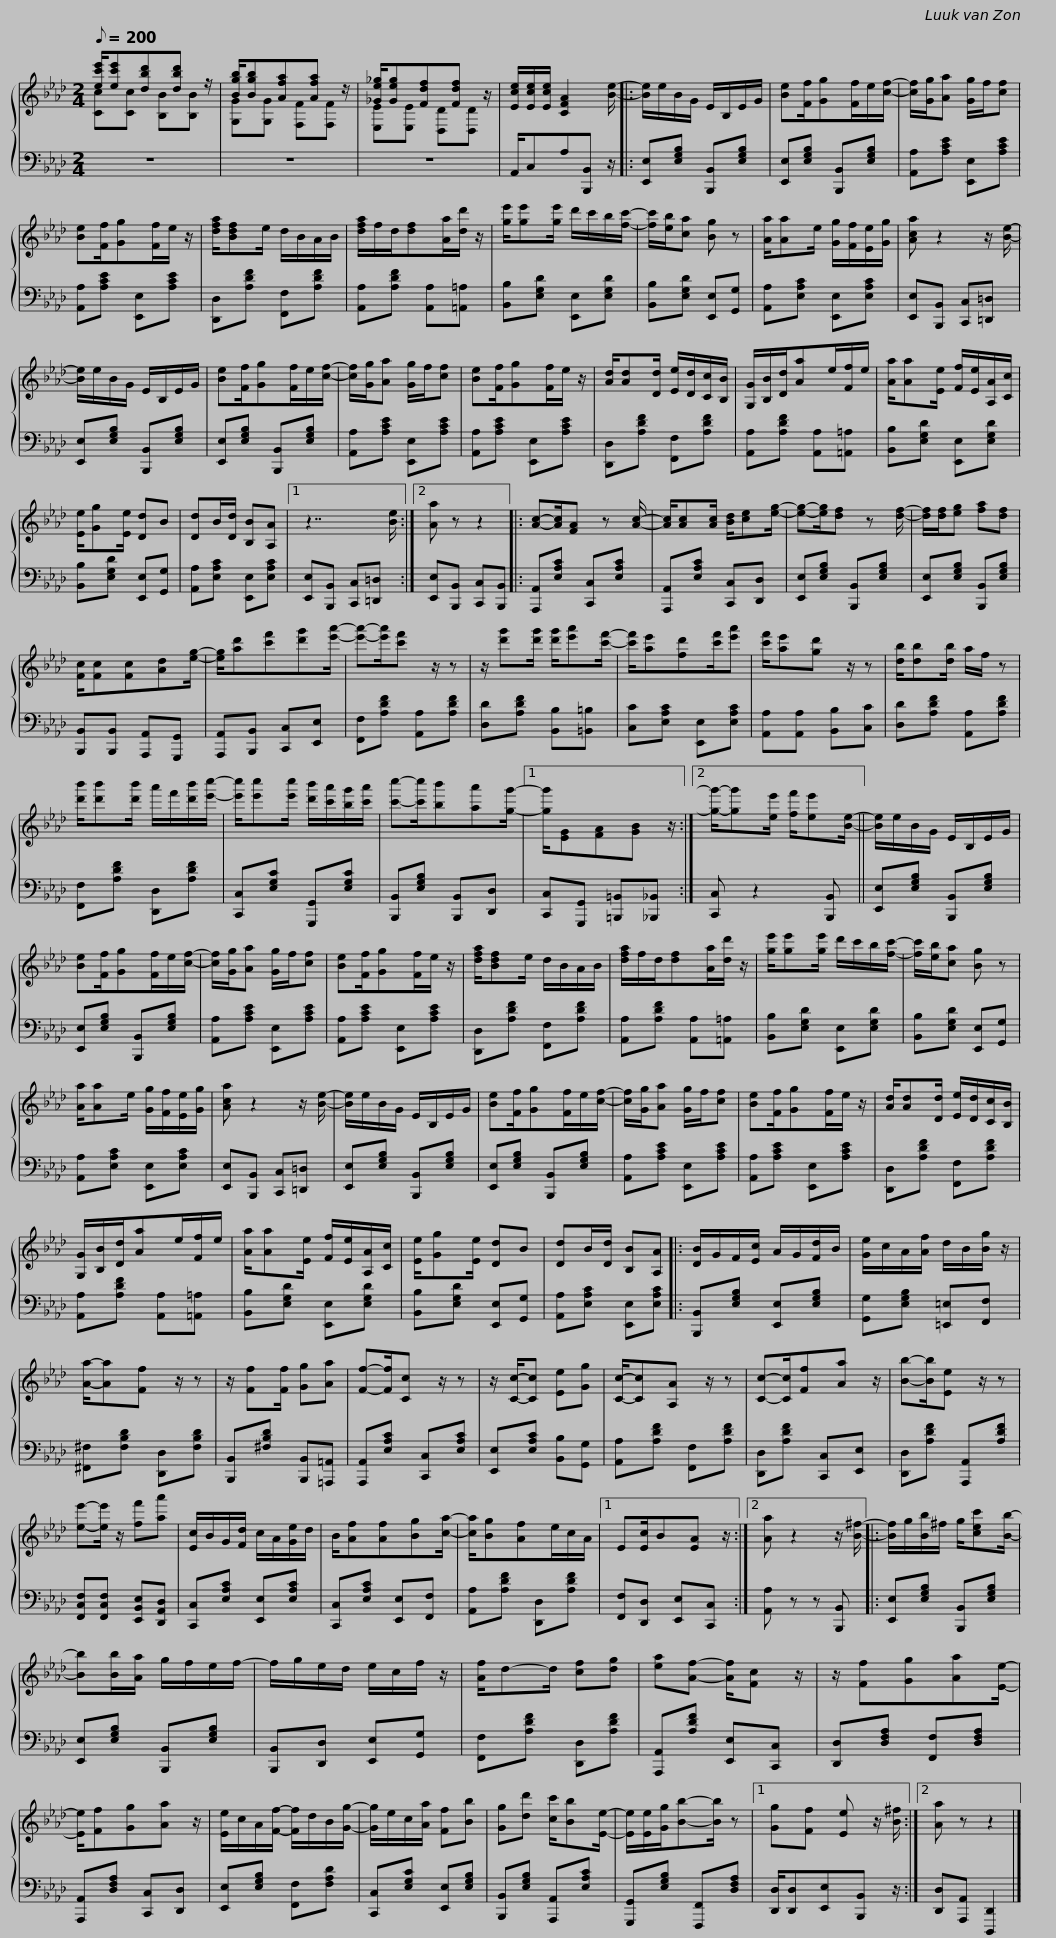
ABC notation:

X:1
%%score { ( 1 2 ) | 3 }
L:1/8
Q:1/8=200
M:2/4
I:linebreak $
K:Ab
V:1 treble
V:2 treble
V:3 bass
V:1
 [ec'e']/[ec'e'][dbd'][dbd'] z/ | [Bgb]/[Bgb][Afa][Afa] z/ | [_Ge_g]/[Geg][Fdf][Fdf] z/ | [Ece]/[Ece]/[Ece]/ [CFA]2 [Be]/- |: [Be]/e/B/G/ E/B,/E/G/ |$ %5
 [Be][Ff]/[Gg][Ff]/e/[cf]/- | [cf]/[Gg]/[Aa] [Gg]/f/[cf] | [Be][Ff]/[Gg][Ff]/e/ z/ | [dfa]/[Bdf]e/ d/B/A/B/ | [dfa]/f/d/[df][Aa]/[dd']/ z/ |$ %10
 [ge']/[ge'][ge']/ d'/c'/b/[fc']/- | [fc']/[eb]/[ca] [Bg] z | [Aa]/[Aa]e/ [Gg]/[Ff]/[Ee]/[Gg]/ | [Aca] z2 z/ [Be]/- | [Be]/e/B/G/ E/B,/E/G/ |$ %15
 [Be][Ff]/[Gg][Ff]/e/[cf]/- | [cf]/[Gg]/[Aa] [Gg]/f/[cf] | [Be][Ff]/[Gg][Ff]/e/ z/ | [Ad]/[Ad][Dd]/ [Ee]/[Dd]/[Cc]/[B,B]/ | [G,G]/[B,B]/[Dd]/[Aa]e/[Ff]/e/ | %20
 [Aa]/[Aa][Ee]/ [Ff]/[Ee]/[A,A]/[Cc]/ |$ [Ee]/[Gg][Ee]/ [Dd]B | [Dd]B/[Dd]/ [B,B][A,A] |1 z7/2 [Be]/ :|2 [Aa] z z2 |: %25
 [Ac]-[Ac]/[FA] z [Ac]/- | [Ac]/[Ac][Ac]/ [Bd]/[ce][eg]/- |$ [eg]-[eg]/[df] z [df]/- | [df]/[df]/[eg] [fa][df] | [Fc]/[Fc][Fc][Ad][eg]/- | %30
 [eg]/[ad'][c'f'][d'g'][e'a']/- | [e'a']-[e'a']/[c'f'] z/ z | z/ [d'g'][d'g']/ [d'g']/[e'a'][c'f']/- |$ [c'f']/[ae'][fd'][c'f']/[e'a'] | [c'f']/[ae'][gd'] z/ z | %35
 [db]/[db][db]/ a/f/ z | [d'b']/[d'b'][d'b']/ a'/f'/[d'b']/[e'c'']/- | [e'c'']/[e'c''][e'c'']/ [d'b']/[c'a']/[bg']/[c'a']/ |$ [c'c'']-[c'c'']/[bb'][aa'][gg']/- |1 [gg']/[EG][FA][GB] z/ :|2 %40
 [gg']/-[gg'][ee']/ [ff']/[ee'][Be]/- || [Be]/e/B/G/ E/B,/E/G/ | [Be][Ff]/[Gg][Ff]/e/[cf]/- |$ [cf]/[Gg]/[Aa] [Gg]/f/[cf] | [Be][Ff]/[Gg][Ff]/e/ z/ | %45
 [dfa]/[Bdf]e/ d/B/A/B/ | [dfa]/f/d/[df][Aa]/[dd']/ z/ | [ge']/[ge'][ge']/ d'/c'/b/[fc']/- | [fc']/[eb]/[ca] [Bg] z |$ [Aa]/[Aa]e/ [Gg]/[Ff]/[Ee]/[Gg]/ | %50
 [Aca] z2 z/ [Be]/- | [Be]/e/B/G/ E/B,/E/G/ | [Be][Ff]/[Gg][Ff]/e/[cf]/- | [cf]/[Gg]/[Aa] [Gg]/f/[cf] | [Be][Ff]/[Gg][Ff]/e/ z/ |$ %55
 [Ad]/[Ad][Dd]/ [Ee]/[Dd]/[Cc]/[B,B]/ | [G,G]/[B,B]/[Dd]/[Aa]e/[Ff]/e/ | [Aa]/[Aa][Ee]/ [Ff]/[Ee]/[A,A]/[Cc]/ | [Ee]/[Gg][Ee]/ [Dd]B | [Dd]B/[Dd]/ [B,B][A,A] |: %60
 [DB]/G/F/[Ec]/ A/G/[Fd]/B/ |$ [Ge]/c/A/[Af]/ d/B/[Bg]/ z/ | [Aa]/-[Aa][Ff] z/ z | z/ [Ff][Ff]/ [Gg][Aa] | [Ff]-[Ff]/[Cc] z/ z | %65
 z/ [Cc]/-[Cc] [Ee][Gg] | [Cc]/-[Cc][A,A] z/ z |$ [Cc]-[Cc]/[Ff][Aa] z/ | [Bb]-[Bb]/[Ee] z/ z | [ee']-[ee']/ z/ [ff'][aa'] | %70
 [Ec]/B/G/[Fd]/ c/A/[Ge]/d/ | B/[Af][Af][Bg][ca]/- | [ca]/[Bg][Af]e/c/A/ |1$ E[Ec]/B[EA] z/ :|2 [Aa] z2 z/ [B^f]/- |: %75
 [Bf]/g/[Bb]/^f/ g/[cec'][Bb]/- | [Bb][Bb]/[Aa]/ g/f/e/f/- | f/g/e/d/ e/c/f/ z/ | [Af]/d-d/ [cf][dg] |$ [ea][Af]- [Af]/[Fc] z/ | %80
 z/ [Ff][Gg][Aa][Ee]/- | [Ee]/[Ff][Gg][Aa] z/ | [Ee]/c/A/[Ff]/- [Ff]/d/B/[Gg]/- | [Gg]/e/c/[Aa]/ [Ff][Bb] | [Gg][dd'] [cc']/[Bb][Ee]/- |$ %85
 [Ee]/[Ee]/[Gg]/[Bb]-[Bb]/ z |1 [Gg][Ff] [Ee] z/ [B^f]/ :|2 [Aa] z z2 |] %88
V:2
 [Cc][Cc] [B,B][B,B] | [G,G][G,G] [F,F][F,F] | [E,E][E,E] [D,D][D,D] | x4 |: x4 |$ %5
 x4 | x4 | x4 | x4 | x4 |$ %10
 x4 | x4 | x4 | x4 | x4 |$ %15
 x4 | x4 | x4 | x4 | x4 | %20
 x4 |$ x4 | x4 |1 x4 :|2 x4 |: %25
 x4 | x4 |$ x4 | x4 | x4 | %30
 x4 | x4 | x4 |$ x4 | x4 | %35
 x4 | x4 | x4 |$ x4 |1 x4 :|2 %40
 x4 || x4 | x4 |$ x4 | x4 | %45
 x4 | x4 | x4 | x4 |$ x4 | %50
 x4 | x4 | x4 | x4 | x4 |$ %55
 x4 | x4 | x4 | x4 | x4 |: %60
 x4 |$ x4 | x4 | x4 | x4 | %65
 x4 | x4 |$ x4 | x4 | x4 | %70
 x4 | x4 | x4 |1$ x4 :|2 x4 |: %75
 x4 | x4 | x4 | x4 |$ x4 | %80
 x4 | x4 | x4 | x4 | x4 |$ %85
 x4 |1 x4 :|2 x4 |] %88
V:3
 z4 | z4 | z4 | A,,/C,A,[B,,,B,,] z/ |: [E,,E,][E,G,B,] [B,,,B,,][E,G,B,] |$ %5
 [E,,E,][E,G,B,] [B,,,B,,][E,G,B,] | [A,,A,][A,CE] [E,,E,][A,CE] | [A,,A,][A,CE] [E,,E,][A,CE] | [D,,D,][A,DF] [F,,F,][A,DF] | [A,,A,][A,DF] [A,,A,][=A,,=A,] |$ %10
 [B,,B,][E,G,D] [E,,E,][E,G,D] | [B,,B,][E,G,D] [E,,E,][G,,G,] | [A,,A,][E,A,C] [E,,E,][E,A,C] | [E,,E,][B,,,B,,] [C,,C,][=D,,=D,] | [E,,E,][E,G,B,] [B,,,B,,][E,G,B,] |$ %15
 [E,,E,][E,G,B,] [B,,,B,,][E,G,B,] | [A,,A,][A,CE] [E,,E,][A,CE] | [A,,A,][A,CE] [E,,E,][A,CE] | [D,,D,][A,DF] [F,,F,][A,DF] | [A,,A,][A,DF] [A,,A,][=A,,=A,] | %20
 [B,,B,][E,G,D] [E,,E,][E,G,D] |$ [B,,B,][E,G,D] [E,,E,][G,,G,] | [A,,A,][E,A,C] [E,,E,][E,A,C] |1 [E,,E,][B,,,B,,] [C,,C,][=D,,=D,] :|2 [E,,E,][B,,,B,,] [C,,C,][B,,,B,,] |: %25
 [A,,,A,,][E,A,C] [C,,C,][E,A,C] | [A,,,A,,][E,A,C] [C,,C,][D,,D,] |$ [E,,E,][E,G,B,] [B,,,B,,][E,G,B,] | [E,,E,][E,G,B,] [B,,,B,,][E,G,B,] | [B,,,B,,][B,,,B,,] [A,,,A,,][G,,,G,,] | %30
 [A,,,A,,][B,,,B,,] [C,,C,][E,,E,] | [F,,F,][A,DF] [A,,A,][A,DF] | [D,D][A,DF] [B,,B,][=B,,=B,] |$ [C,C][E,A,C] [E,,E,][E,A,C] | [A,,A,][A,,A,] [B,,B,][C,C] | %35
 [D,D][A,DF] [A,,A,][A,DF] | [F,,F,][A,DF] [D,,D,][A,DF] | [C,,C,][E,G,C] [G,,,G,,][E,G,C] |$ [B,,,B,,][E,G,B,] [B,,,B,,][D,,D,] |1 [C,,C,][G,,,G,,] [=B,,,=B,,][_B,,,_B,,] :|2 %40
 [C,,C,] z2 [B,,,B,,] || [E,,E,][E,G,B,] [B,,,B,,][E,G,B,] | [E,,E,][E,G,B,] [B,,,B,,][E,G,B,] |$ [A,,A,][A,CE] [E,,E,][A,CE] | [A,,A,][A,CE] [E,,E,][A,CE] | %45
 [D,,D,][A,DF] [F,,F,][A,DF] | [A,,A,][A,DF] [A,,A,][=A,,=A,] | [B,,B,][E,G,D] [E,,E,][E,G,D] | [B,,B,][E,G,D] [E,,E,][G,,G,] |$ [A,,A,][E,A,C] [E,,E,][E,A,C] | %50
 [E,,E,][B,,,B,,] [C,,C,][=D,,=D,] | [E,,E,][E,G,B,] [B,,,B,,][E,G,B,] | [E,,E,][E,G,B,] [B,,,B,,][E,G,B,] | [A,,A,][A,CE] [E,,E,][A,CE] | [A,,A,][A,CE] [E,,E,][A,CE] |$ %55
 [D,,D,][A,DF] [F,,F,][A,DF] | [A,,A,][A,DF] [A,,A,][=A,,=A,] | [B,,B,][E,G,D] [E,,E,][E,G,D] | [B,,B,][E,G,D] [E,,E,][G,,G,] | [A,,A,][E,A,C] [E,,E,][E,A,C] |: %60
 [B,,,B,,][E,G,B,] [E,,E,][E,G,B,] |$ [G,,G,][E,G,B,] [=E,,=E,][F,,F,] | [^F,,^F,][F,B,D] [D,,D,][F,B,D] | [B,,,B,,][^F,B,D] [B,,,B,,][=A,,,=A,,] | [A,,,A,,][E,A,C] [C,,C,][E,A,C] | %65
 [E,,E,][E,A,C] [B,,B,][G,,G,] | [A,,A,][A,DF] [F,,F,][A,DF] |$ [D,,D,][A,DF] [C,,C,][E,,E,] | [D,,D,][A,DF] [A,,,A,,][A,DF] | [F,,C,F,][F,,C,F,] [E,,B,,E,][D,,A,,D,] | %70
 [C,,C,][E,A,C] [E,,E,][E,A,C] | [C,,C,][E,A,C] [E,,E,][F,,F,] | [A,,A,][A,DF] [D,,D,][A,DF] |1$ [F,,F,][D,,D,] [E,,E,][C,,C,] :|2 [A,,A,] z z [B,,,B,,] |: %75
 [E,,E,][E,G,B,] [B,,,B,,][E,G,B,] | [E,,E,][E,G,B,] [B,,,B,,][E,G,B,] | [B,,,B,,][D,,D,] [E,,E,][G,,G,] | [F,,F,][A,DF] [D,,D,][A,DF] |$ [A,,,A,,][A,DF] [E,,E,][C,,C,] | %80
 [D,,D,][D,F,A,] [F,,F,][D,F,A,] | [A,,,A,,][D,F,A,] [C,,C,][D,,D,] | [E,,E,][E,G,B,] [F,,F,][F,A,D] | [C,,C,][E,G,C] [E,,E,][E,G,B,] | [B,,,B,,][E,G,B,] [A,,,A,,][E,A,C] |$ %85
 [G,,,G,,][E,G,B,] [F,,,F,,][D,F,A,] |1 [D,,D,]/[D,,D,][E,,E,][B,,,B,,] z/ :|2 [D,,D,][A,,,A,,] [D,,,D,,]2 |] %88
